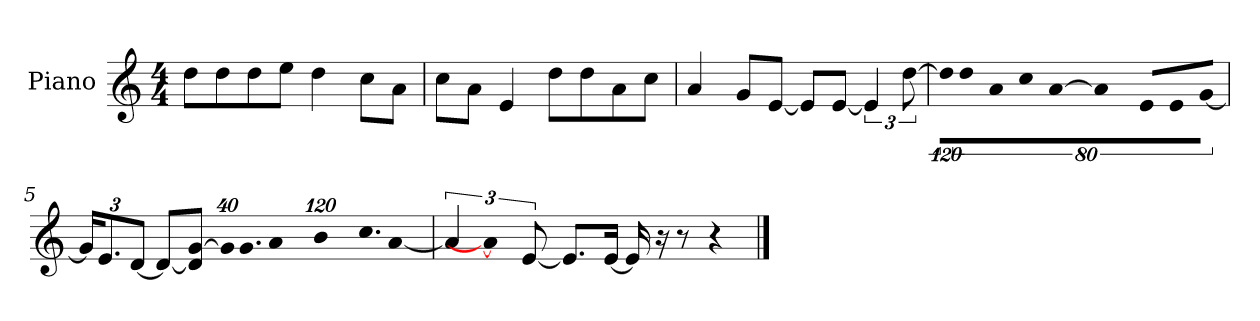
**kern
*part1
*staff1
*I"Piano
*I'P-no
*clefG2
*k[]
*M4/4
*MM90
=1
8dd\L
8dd\
8dd\
8ee\J
4dd\
8cc\L
8a\J
=2
8cc\L
8a\J
4e/
8dd\L
8dd\
8a\
8cc\J
=3
4a/
8g/L
[8e/J
8e/L]
[8e/J
6e/]
[12dd\
=4
!LO:N:vis=16
1920%107dd\KL]
!LO:N:vis=8
640%71dd\
!LO:N:vis=8
640%71a\
!LO:N:vis=8
640%71cc\
!LO:N:vis=16
[1920%107a\Jk
!LO:N:vis=4
1920%427a/]
!LO:N:vis=8
640%71e/L
!LO:N:vis=8
640%71e/
!LO:N:vis=8
[640%71g/J
!!LO:LB:g=z
=5
*Xbrackettup
24g/KL]
12.e/
[12d/J
8d/L_
8d/] [8g/J
!LO:N:vis=32
640%23g/KLL]
!LO:N:vis=16.
960%103g/
!LO:N:vis=16
1920%137a/
!LO:N:vis=16
1920%137b/
!LO:N:vis=16.
960%103cc/
[384%41a/J
=6
*brackettup
6a/]
1920a/_
[12e/
8.e/L]
[16e/Jk
16e/]
16r
8r
4r
==
*-
